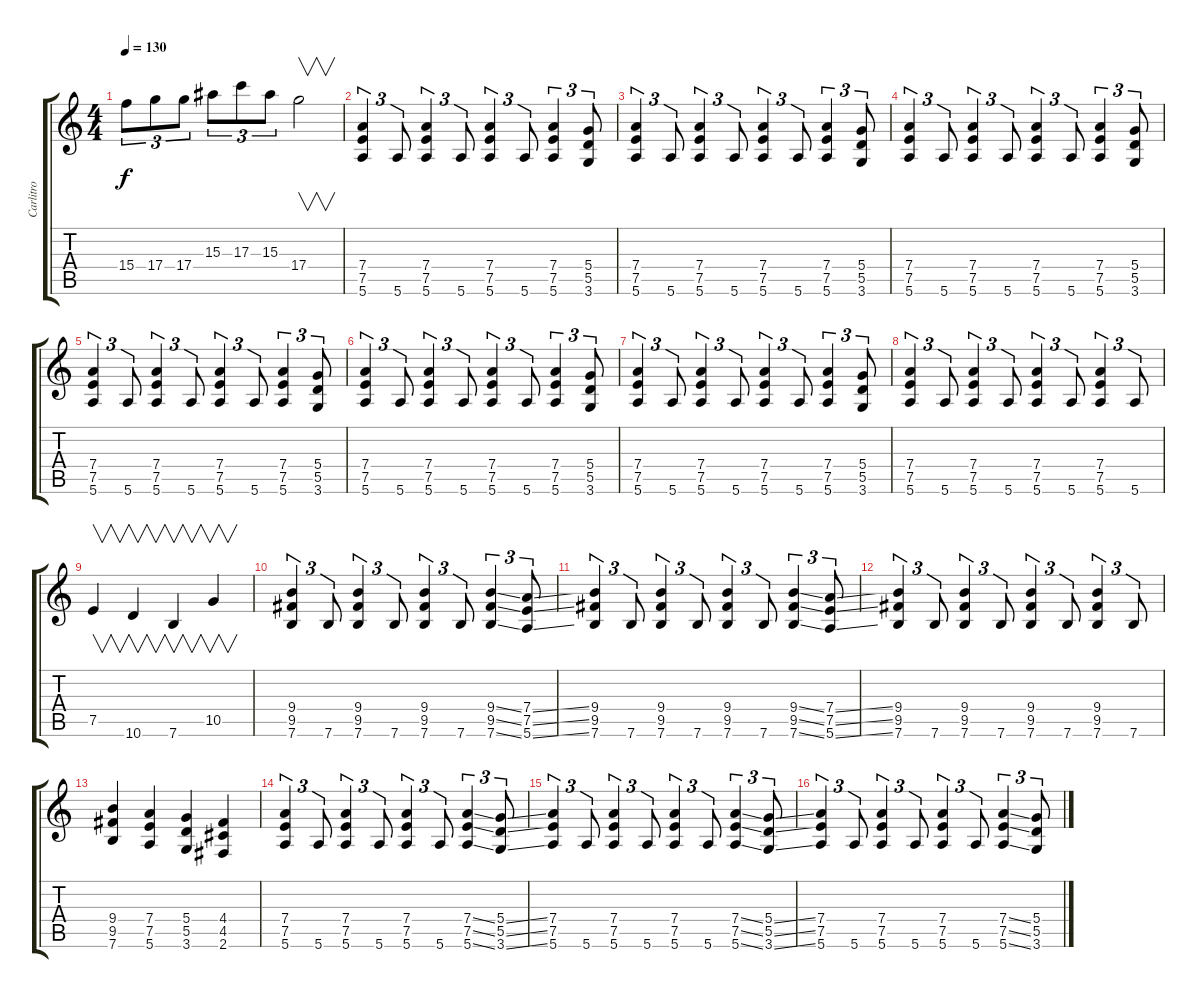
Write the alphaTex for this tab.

\track ("Carlitro" "Carlitro") {instrument distortionguitar}
\staff {score tabs}
\tuning (E4 B3 G3 D3 A2 E2) {hide}
\ts (4 4)
\tempo 130
\clef g2
\ks c
15.4.8{tu (3 2) dy f} 17.4.8{tu (3 2)} 17.4.8{tu (3 2)} 15.3.8{tu (3 2)} 17.3.8{tu (3 2)} 15.3.8{tu (3 2)} 17.4.2{v} |
(7.4 7.5 5.6).4{tu (3 2) volume 14} 5.6.8{tu (3 2)} (7.4 7.5 5.6).4{tu (3 2)} 5.6.8{tu (3 2)} (7.4 7.5 5.6).4{tu (3 2)} 5.6.8{tu (3 2)} (7.4 7.5 5.6).4{tu (3 2)} (5.4 5.5 3.6).8{tu (3 2)} |
(7.4 7.5 5.6).4{tu (3 2)} 5.6.8{tu (3 2)} (7.4 7.5 5.6).4{tu (3 2)} 5.6.8{tu (3 2)} (7.4 7.5 5.6).4{tu (3 2)} 5.6.8{tu (3 2)} (7.4 7.5 5.6).4{tu (3 2)} (5.4 5.5 3.6).8{tu (3 2)} |
(7.4 7.5 5.6).4{tu (3 2)} 5.6.8{tu (3 2)} (7.4 7.5 5.6).4{tu (3 2)} 5.6.8{tu (3 2)} (7.4 7.5 5.6).4{tu (3 2)} 5.6.8{tu (3 2)} (7.4 7.5 5.6).4{tu (3 2)} (5.4 5.5 3.6).8{tu (3 2)} |
(7.4 7.5 5.6).4{tu (3 2)} 5.6.8{tu (3 2)} (7.4 7.5 5.6).4{tu (3 2)} 5.6.8{tu (3 2)} (7.4 7.5 5.6).4{tu (3 2)} 5.6.8{tu (3 2)} (7.4 7.5 5.6).4{tu (3 2)} (5.4 5.5 3.6).8{tu (3 2)} |
(7.4 7.5 5.6).4{tu (3 2)} 5.6.8{tu (3 2)} (7.4 7.5 5.6).4{tu (3 2)} 5.6.8{tu (3 2)} (7.4 7.5 5.6).4{tu (3 2)} 5.6.8{tu (3 2)} (7.4 7.5 5.6).4{tu (3 2)} (5.4 5.5 3.6).8{tu (3 2)} |
(7.4 7.5 5.6).4{tu (3 2)} 5.6.8{tu (3 2)} (7.4 7.5 5.6).4{tu (3 2)} 5.6.8{tu (3 2)} (7.4 7.5 5.6).4{tu (3 2)} 5.6.8{tu (3 2)} (7.4 7.5 5.6).4{tu (3 2)} (5.4 5.5 3.6).8{tu (3 2)} |
(7.4 7.5 5.6).4{tu (3 2)} 5.6.8{tu (3 2)} (7.4 7.5 5.6).4{tu (3 2)} 5.6.8{tu (3 2)} (7.4 7.5 5.6).4{tu (3 2)} 5.6.8{tu (3 2)} (7.4 7.5 5.6).4{tu (3 2)} 5.6.8{tu (3 2)} |
7.5.4{v} 10.6.4{v} 7.6.4{v} 10.5.4{v} |
(9.4 9.5 7.6).4{tu (3 2)} 7.6.8{tu (3 2)} (9.4 9.5 7.6).4{tu (3 2)} 7.6.8{tu (3 2)} (9.4 9.5 7.6).4{tu (3 2)} 7.6.8{tu (3 2)} (9.4{ss} 9.5{ss} 7.6{ss}).4{tu (3 2)} (7.4{ss} 7.5{ss} 5.6{ss}).8{tu (3 2)} |
(9.4 9.5 7.6).4{tu (3 2)} 7.6.8{tu (3 2)} (9.4 9.5 7.6).4{tu (3 2)} 7.6.8{tu (3 2)} (9.4 9.5 7.6).4{tu (3 2)} 7.6.8{tu (3 2)} (9.4{ss} 9.5{ss} 7.6{ss}).4{tu (3 2)} (7.4{ss} 7.5{ss} 5.6{ss}).8{tu (3 2)} |
(9.4 9.5 7.6).4{tu (3 2)} 7.6.8{tu (3 2)} (9.4 9.5 7.6).4{tu (3 2)} 7.6.8{tu (3 2)} (9.4 9.5 7.6).4{tu (3 2)} 7.6.8{tu (3 2)} (9.4 9.5 7.6).4{tu (3 2)} 7.6.8{tu (3 2)} |
(9.4 9.5 7.6).4 (7.4 7.5 5.6).4 (5.4 5.5 3.6).4 (4.4 4.5 2.6).4 |
(7.4 7.5 5.6).4{tu (3 2)} 5.6.8{tu (3 2)} (7.4 7.5 5.6).4{tu (3 2)} 5.6.8{tu (3 2)} (7.4 7.5 5.6).4{tu (3 2)} 5.6.8{tu (3 2)} (7.4{ss} 7.5{ss} 5.6{ss}).4{tu (3 2)} (5.4{ss} 5.5{ss} 3.6{ss}).8{tu (3 2)} |
(7.4 7.5 5.6).4{tu (3 2)} 5.6.8{tu (3 2)} (7.4 7.5 5.6).4{tu (3 2)} 5.6.8{tu (3 2)} (7.4 7.5 5.6).4{tu (3 2)} 5.6.8{tu (3 2)} (7.4{ss} 7.5{ss} 5.6{ss}).4{tu (3 2)} (5.4{ss} 5.5{ss} 3.6{ss}).8{tu (3 2)} |
(7.4 7.5 5.6).4{tu (3 2)} 5.6.8{tu (3 2)} (7.4 7.5 5.6).4{tu (3 2)} 5.6.8{tu (3 2)} (7.4 7.5 5.6).4{tu (3 2)} 5.6.8{tu (3 2)} (7.4{ss} 7.5{ss} 5.6{ss}).4{tu (3 2)} (5.4{ss} 5.5{ss} 3.6{ss}).8{tu (3 2)}
